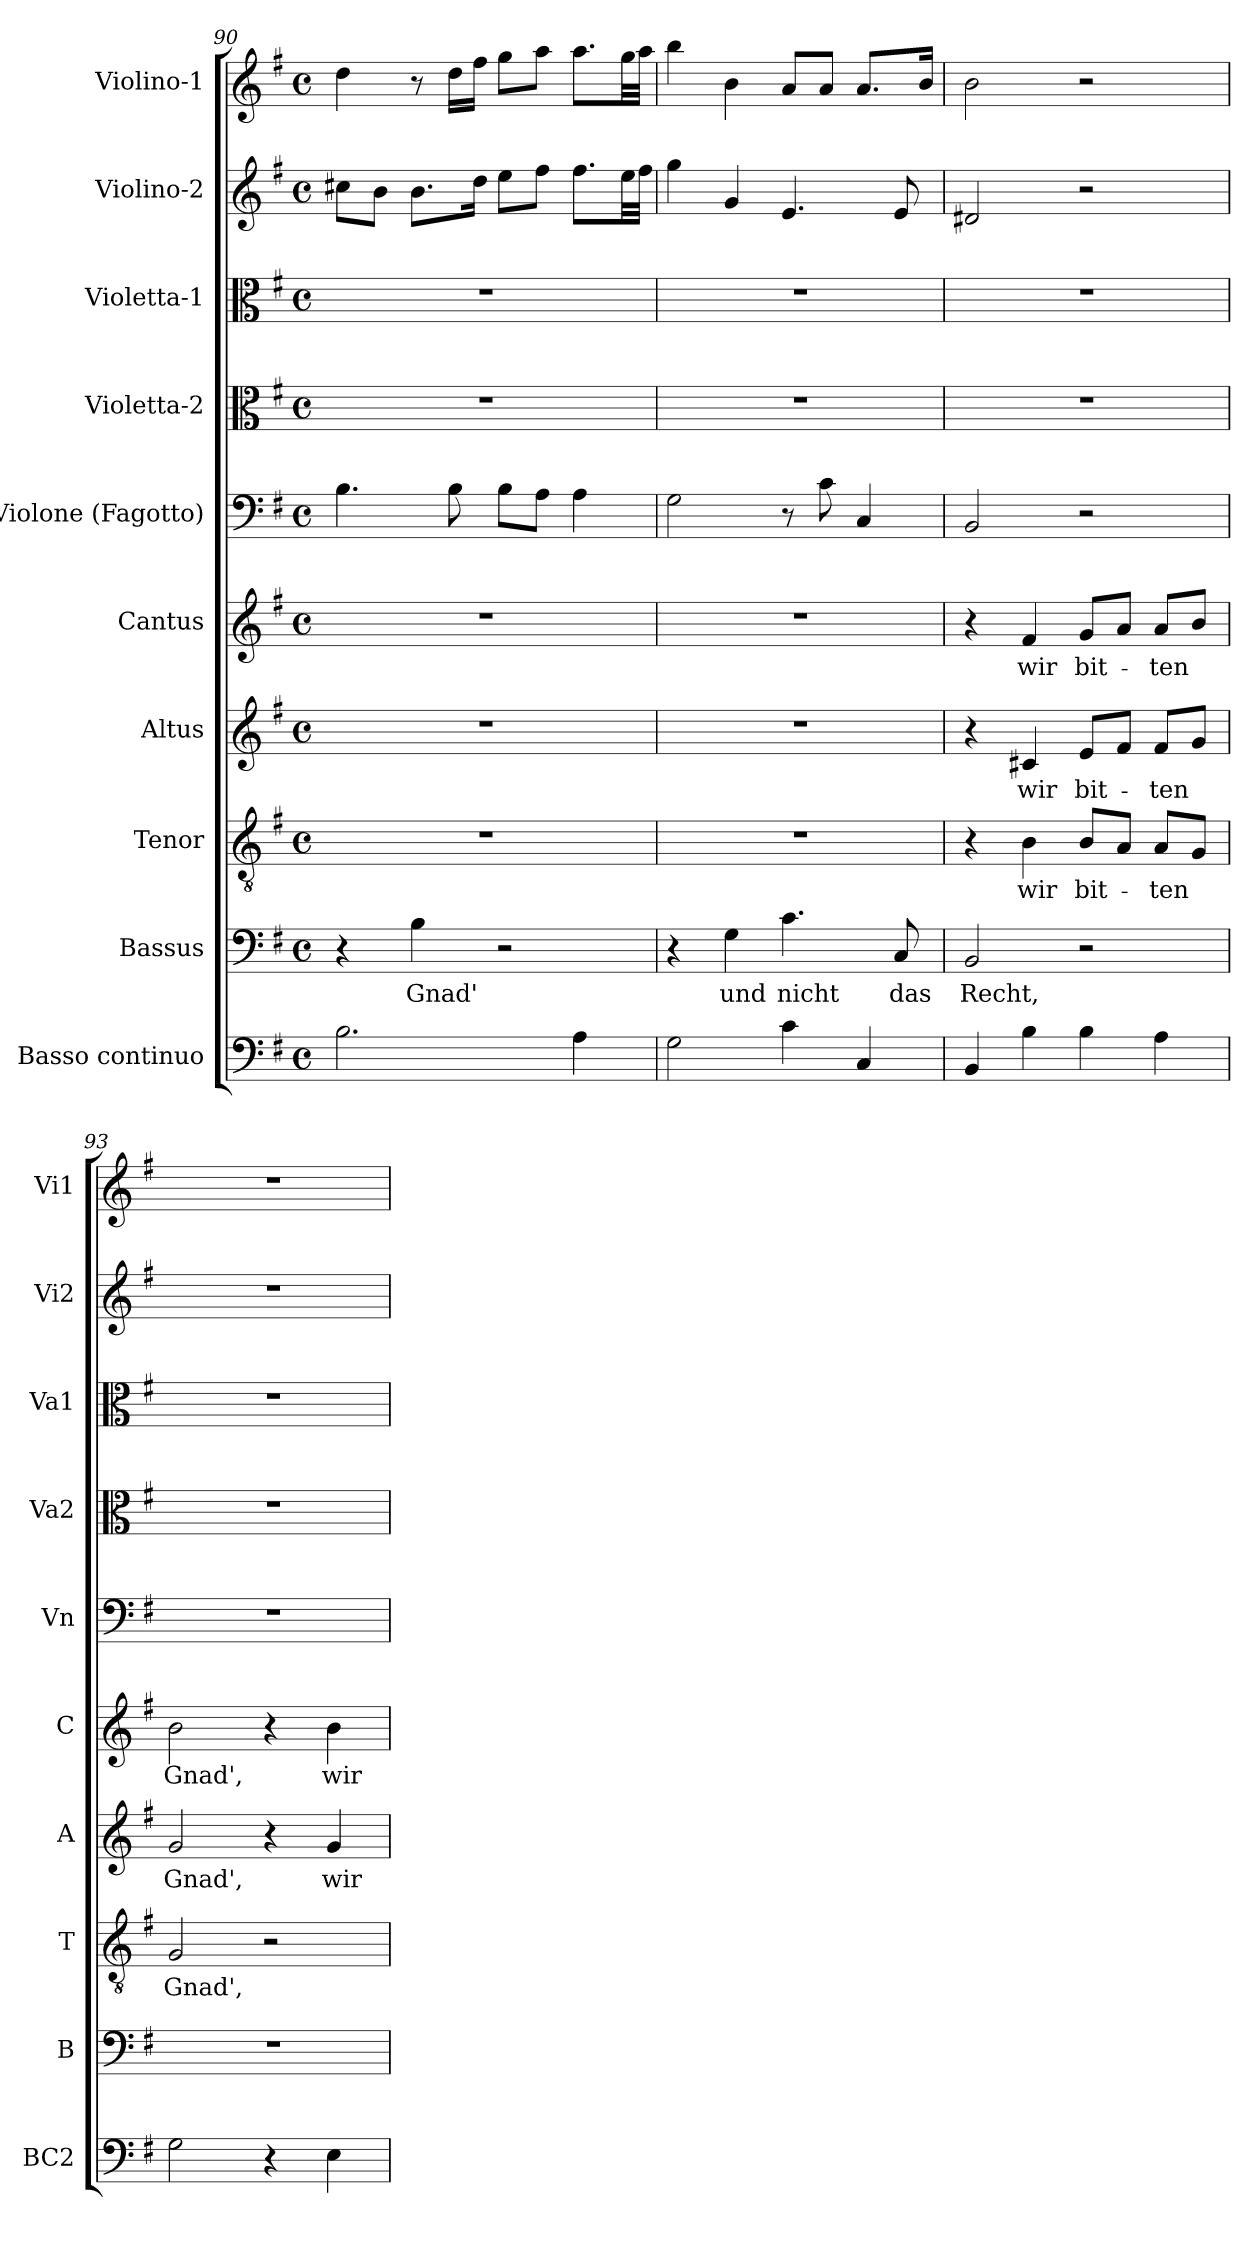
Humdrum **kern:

**kern	**kern	**text	**kern	**text	**kern	**text	**kern	**text	**kern	**kern	**kern	**kern	**kern
*part10	*part9	*part9	*part8	*part8	*part7	*part7	*part6	*part6	*part5	*part4	*part3	*part2	*part1
*staff10	*staff9	*staff9	*staff8	*staff8	*staff7	*staff7	*staff6	*staff6	*staff5	*staff4	*staff3	*staff2	*staff1
*I"Basso continuo	*I"Bassus	*	*I"Tenor	*	*I"Altus	*	*I"Cantus	*	*I"Violone (Fagotto)	*I"Violetta-2	*I"Violetta-1	*I"Violino-2	*I"Violino-1
*I'BC2	*I'B	*	*I'T	*	*I'A	*	*I'C	*	*I'Vn	*I'Va2	*I'Va1	*I'Vi2	*I'Vi1
*clefF4	*clefF4	*	*clefGv2	*	*clefG2	*	*clefG2	*	*clefF4	*clefC3	*clefC3	*clefG2	*clefG2
*k[f#]	*k[f#]	*	*k[f#]	*	*k[f#]	*	*k[f#]	*	*k[f#]	*k[f#]	*k[f#]	*k[f#]	*k[f#]
*G:	*G:	*	*G:	*	*G:	*	*G:	*	*G:	*G:	*G:	*G:	*G:
*M4/4	*M4/4	*	*M4/4	*	*M4/4	*	*M4/4	*	*M4/4	*M4/4	*M4/4	*M4/4	*M4/4
*met(c)	*met(c)	*	*met(c)	*	*met(c)	*	*met(c)	*	*met(c)	*met(c)	*met(c)	*met(c)	*met(c)
=90	=90	=90	=90	=90	=90	=90	=90	=90	=90	=90	=90	=90	=90
2.B\	4r	.	1r	.	1r	.	1r	.	4.B\	1r	1r	8cc#X\L	4dd\
.	.	.	.	.	.	.	.	.	.	.	.	8b\J	.
!	!	!LO:LY:b	!	!	!	!	!	!	!	!	!	!	!
.	4B\	Gnad'	.	.	.	.	.	.	.	.	.	8.b\L	8r
.	.	.	.	.	.	.	.	.	8B\	.	.	.	16dd\LL
.	.	.	.	.	.	.	.	.	.	.	.	16dd\Jk	16ff#\JJ
.	2r	.	.	.	.	.	.	.	8B\L	.	.	8ee\L	8gg\L
.	.	.	.	.	.	.	.	.	8A\J	.	.	8ff#\J	8aa\J
4A\	.	.	.	.	.	.	.	.	4A\	.	.	8.ff#\L	8.aa\L
.	.	.	.	.	.	.	.	.	.	.	.	32ee\LL	32gg\LL
.	.	.	.	.	.	.	.	.	.	.	.	32ff#\JJJ	32aa\JJJ
=91	=91	=91	=91	=91	=91	=91	=91	=91	=91	=91	=91	=91	=91
2G\	4r	.	1r	.	1r	.	1r	.	2G\	1r	1r	4gg\	4bb\
!	!	!LO:LY:b	!	!	!	!	!	!	!	!	!	!	!
.	4G\	und	.	.	.	.	.	.	.	.	.	4g/	4b\
!	!	!LO:LY:b	!	!	!	!	!	!	!	!	!	!	!
4c\	4.c\	nicht	.	.	.	.	.	.	8r	.	.	4.e/	8a/L
.	.	.	.	.	.	.	.	.	8c\	.	.	.	8a/J
4C/	.	.	.	.	.	.	.	.	4C/	.	.	.	8.a/L
!	!	!LO:LY:b	!	!	!	!	!	!	!	!	!	!	!
.	8C/	das	.	.	.	.	.	.	.	.	.	8e/	.
.	.	.	.	.	.	.	.	.	.	.	.	.	16b/Jk
=92	=92	=92	=92	=92	=92	=92	=92	=92	=92	=92	=92	=92	=92
!	!	!LO:LY:b	!	!	!	!	!	!	!	!	!	!	!
4BB/	2BB/	Recht,	4r	.	4r	.	4r	.	2BB/	1r	1r	2d#X/	2b\
!	!	!	!	!LO:LY:b	!	!	!	!	!	!	!	!	!
!	!	!	!	!	!	!LO:LY:b	!	!	!	!	!	!	!
!	!	!	!	!	!	!	!	!LO:LY:b	!	!	!	!	!
4B\	.	.	4B\	wir	4c#X/	wir	4f#/	wir	.	.	.	.	.
!	!	!	!	!LO:LY:b	!	!	!	!	!	!	!	!	!
!	!	!	!	!	!	!LO:LY:b	!	!	!	!	!	!	!
!	!	!	!	!	!	!	!	!LO:LY:b	!	!	!	!	!
4B\	2r	.	8B/L	bit-	8e/L	bit-	8g/L	bit-	2r	.	.	2r	2r
.	.	.	8A/J	.	8f#/J	.	8a/J	.	.	.	.	.	.
!	!	!	!	!LO:LY:b	!	!	!	!	!	!	!	!	!
!	!	!	!	!	!	!LO:LY:b	!	!	!	!	!	!	!
!	!	!	!	!	!	!	!	!LO:LY:b	!	!	!	!	!
4A\	.	.	8A/L	-ten	8f#/L	-ten	8a/L	-ten	.	.	.	.	.
.	.	.	8G/J	.	8g/J	.	8b/J	.	.	.	.	.	.
=93	=93	=93	=93	=93	=93	=93	=93	=93	=93	=93	=93	=93	=93
!	!	!	!	!LO:LY:b	!	!	!	!	!	!	!	!	!
!	!	!	!	!	!	!LO:LY:b	!	!	!	!	!	!	!
!	!	!	!	!	!	!	!	!LO:LY:b	!	!	!	!	!
2G\	1r	.	2G/	Gnad',	2g/	Gnad',	2b\	Gnad',	1r	1r	1r	1r	1r
4r	.	.	2r	.	4r	.	4r	.	.	.	.	.	.
!	!	!	!	!	!	!LO:LY:b	!	!	!	!	!	!	!
!	!	!	!	!	!	!	!	!LO:LY:b	!	!	!	!	!
4E\	.	.	.	.	4g/	wir	4b\	wir	.	.	.	.	.
=	=	=	=	=	=	=	=	=	=	=	=	=	=
*-	*-	*-	*-	*-	*-	*-	*-	*-	*-	*-	*-	*-	*-
